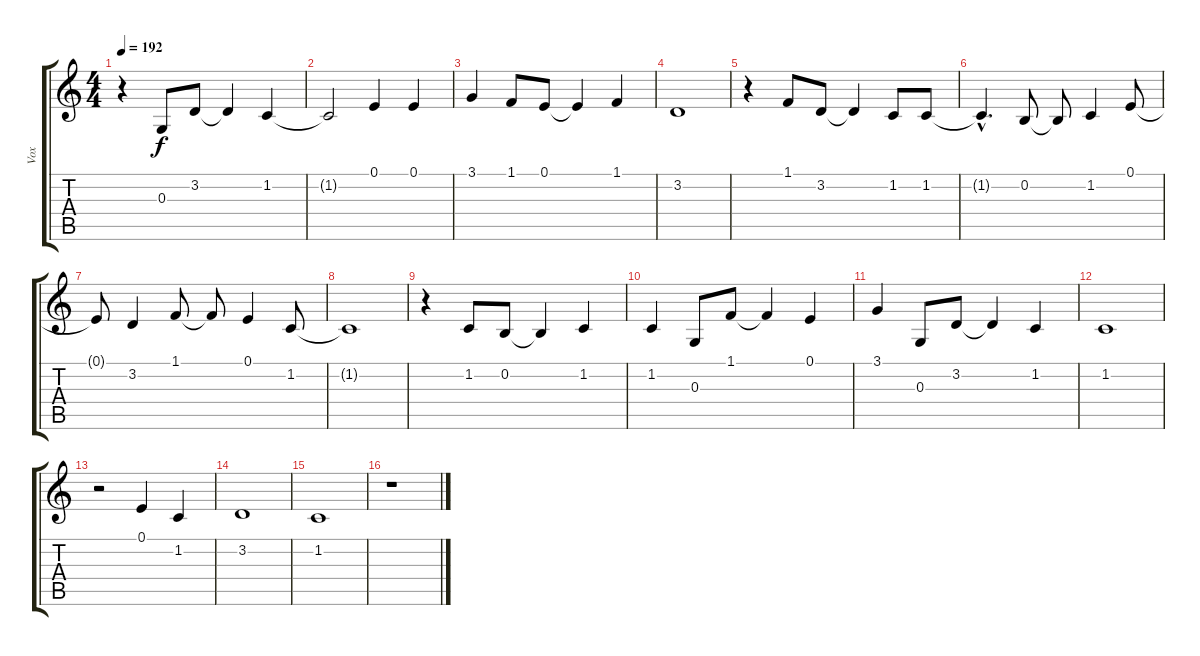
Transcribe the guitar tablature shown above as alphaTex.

\track ("Vox" "Vox") {instrument clarinet}
\staff {score tabs}
\tuning (E4 B3 G3 D3 A2 E2) {hide}
\ts (4 4)
\tempo 192
\clef g2
\ks c
r.4{dy f} 0.3.8 3.2.8 3.2{t}.4 1.2.4 |
1.2{t}.2 0.1.4 0.1.4 |
3.1.4 1.1.8 0.1.8 0.1{t}.4 1.1.4 |
3.2.1 |
r.4 1.1.8 3.2.8 3.2{t}.4 1.2.8 1.2.8 |
1.2{hac t}.4{d} 0.2.8 0.2{t}.8 1.2.4 0.1.8 |
0.1{t}.8 3.2.4 1.1.8 1.1{t}.8 0.1.4 1.2.8 |
1.2{t}.1 |
r.4 1.2.8 0.2.8 0.2{t}.4 1.2.4 |
1.2.4 0.3.8 1.1.8 1.1{t}.4 0.1.4 |
3.1.4 0.3.8 3.2.8 3.2{t}.4 1.2.4 |
1.2.1 |
r.2 0.1.4 1.2.4 |
3.2.1 |
1.2.1 |
r.1
